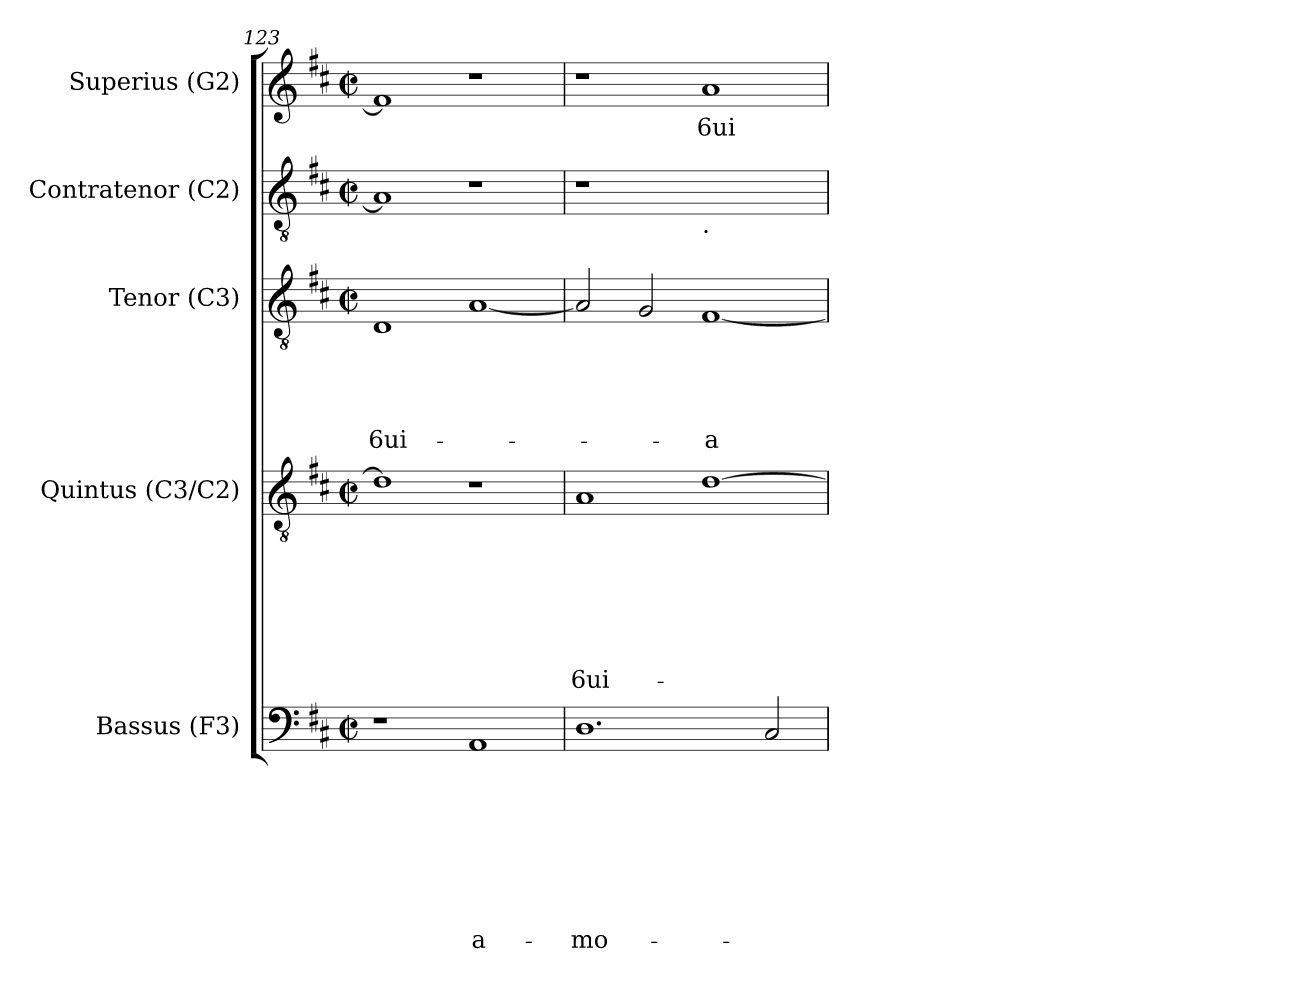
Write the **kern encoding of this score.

**kern	**text	**text	**text	**text	**text	**text	**text	**text	**kern	**text	**text	**text	**text	**text	**text	**text	**kern	**text	**text	**text	**text	**text	**kern	**text	**kern	**text
*part5	*part5	*part5	*part5	*part5	*part5	*part5	*part5	*part5	*part4	*part4	*part4	*part4	*part4	*part4	*part4	*part4	*part3	*part3	*part3	*part3	*part3	*part3	*part2	*part2	*part1	*part1
*staff5	*staff5	*staff5	*staff5	*staff5	*staff5	*staff5	*staff5	*staff5	*staff4	*staff4	*staff4	*staff4	*staff4	*staff4	*staff4	*staff4	*staff3	*staff3	*staff3	*staff3	*staff3	*staff3	*staff2	*staff2	*staff1	*staff1
*I"Bassus (F3)	*	*	*	*	*	*	*	*	*I"Quintus (C3/C2)	*	*	*	*	*	*	*	*I"Tenor (C3)	*	*	*	*	*	*I"Contratenor (C2)	*	*I"Superius (G2)	*
*I'B.	*	*	*	*	*	*	*	*	*I'Q.	*	*	*	*	*	*	*	*I'T.	*	*	*	*	*	*I'Ct.	*	*I'S.	*
*clefF4	*	*	*	*	*	*	*	*	*clefGv2	*	*	*	*	*	*	*	*clefGv2	*	*	*	*	*	*clefGv2	*	*clefG2	*
*k[f#c#]	*	*	*	*	*	*	*	*	*k[f#c#]	*	*	*	*	*	*	*	*k[f#c#]	*	*	*	*	*	*k[f#c#]	*	*k[f#c#]	*
*D:	*	*	*	*	*	*	*	*	*D:	*	*	*	*	*	*	*	*D:	*	*	*	*	*	*D:	*	*D:	*
*M2/2	*	*	*	*	*	*	*	*	*M2/2	*	*	*	*	*	*	*	*M2/2	*	*	*	*	*	*M2/2	*	*M2/2	*
*met(c|)	*	*	*	*	*	*	*	*	*met(c|)	*	*	*	*	*	*	*	*met(c|)	*	*	*	*	*	*met(c|)	*	*met(c|)	*
=123	=123	=123	=123	=123	=123	=123	=123	=123	=123	=123	=123	=123	=123	=123	=123	=123	=123	=123	=123	=123	=123	=123	=123	=123	=123	=123
!	!	!	!	!	!	!	!	!	!	!	!	!	!	!	!	!	!	!	!	!	!	!LO:LY:b	!	!	!	!
1r	.	.	.	.	.	.	.	.	1d]	.	.	.	.	.	.	.	1D	.	.	.	.	6ui-	1A]	.	1f#]	.
!	!	!	!	!	!	!	!	!LO:LY:b:rj	!	!	!	!	!	!	!	!	!	!	!	!	!	!	!	!	!	!
1AA	.	.	.	.	.	.	.	-a-	1r	.	.	.	.	.	.	.	[<1A	.	.	.	.	.	1r	.	1r	.
=124	=124	=124	=124	=124	=124	=124	=124	=124	=124	=124	=124	=124	=124	=124	=124	=124	=124	=124	=124	=124	=124	=124	=124	=124	=124	=124
!	!	!	!	!	!	!	!	!LO:LY:b	!	!	!	!	!	!	!	!LO:LY:b	!	!	!	!	!	!	!	!	!	!
1.D	.	.	.	.	.	.	.	-mo-	1A	.	.	.	.	.	.	6ui-	2A/]	.	.	.	.	.	1r	.	1r	.
.	.	.	.	.	.	.	.	.	.	.	.	.	.	.	.	.	2G/	.	.	.	.	.	.	.	.	.
!	!	!	!	!	!	!	!	!	!	!	!	!	!	!	!	!	!	!	!	!	!	!	!LO:TX:b:t=.	!	!	!
!	!	!	!	!	!	!	!	!	!	!	!	!	!	!	!	!	!	!	!	!	!	!LO:LY:b:rj	!	!	!	!LO:LY:b
.	.	.	.	.	.	.	.	.	[>1d	.	.	.	.	.	.	.	[<1F#	.	.	.	.	-a	1ryy	.	1a	6ui-
2C#/	.	.	.	.	.	.	.	.	.	.	.	.	.	.	.	.	.	.	.	.	.	.	.	.	.	.
=	=	=	=	=	=	=	=	=	=	=	=	=	=	=	=	=	=	=	=	=	=	=	=	=	=	=
*-	*-	*-	*-	*-	*-	*-	*-	*-	*-	*-	*-	*-	*-	*-	*-	*-	*-	*-	*-	*-	*-	*-	*-	*-	*-	*-
